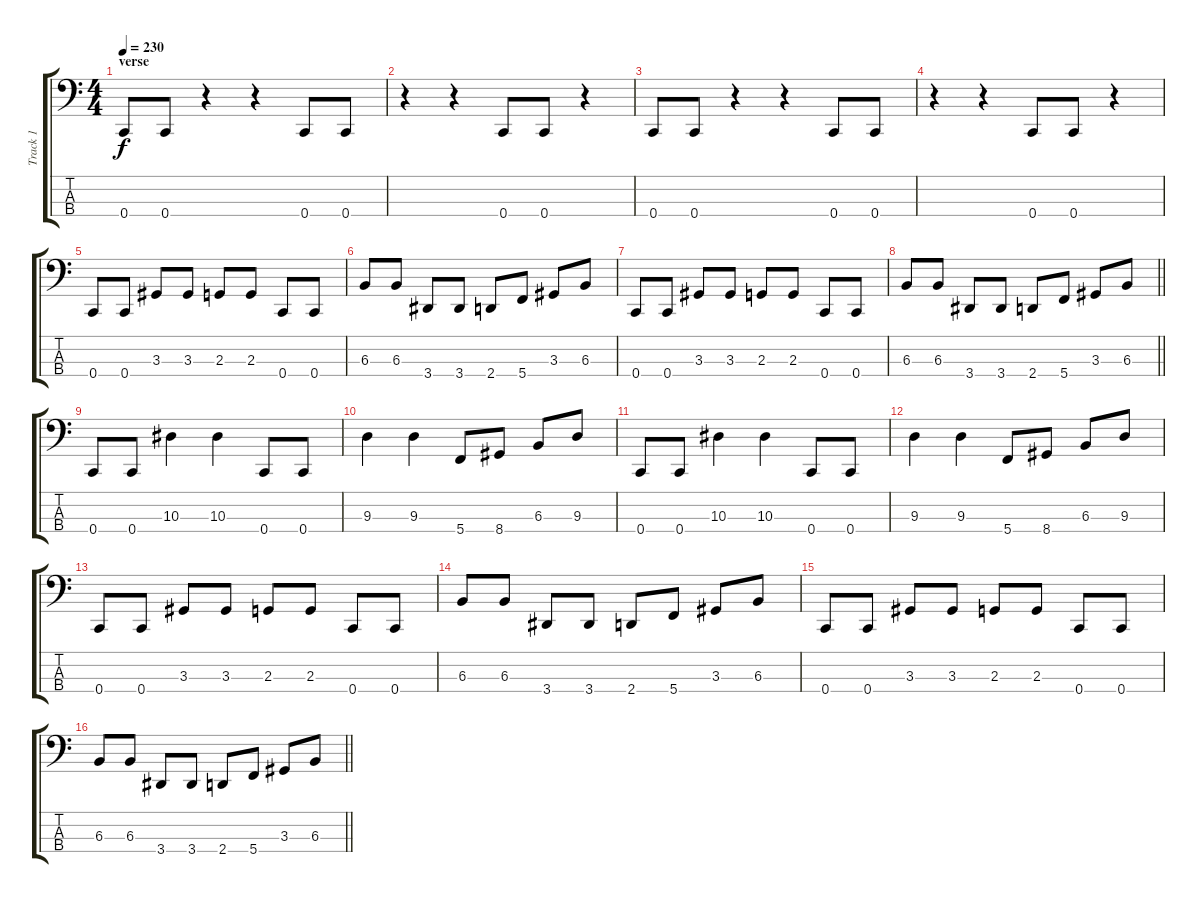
\track ("Track 1" "Track 1") {instrument electricbassfinger}
\staff {score tabs}
\tuning (Eb2 Bb1 F1 C1) {hide}
\ts (4 4)
\section ("" "verse")
\tempo 230
\clef f4
\ks c
0.4.8{dy f} 0.4.8 r.4 r.4 0.4.8 0.4.8 |
r.4 r.4 0.4.8 0.4.8 r.4 |
0.4.8 0.4.8 r.4 r.4 0.4.8 0.4.8 |
r.4 r.4 0.4.8 0.4.8 r.4 |
0.4.8 0.4.8 3.3.8 3.3.8 2.3.8 2.3.8 0.4.8 0.4.8 |
6.3.8 6.3.8 3.4.8 3.4.8 2.4.8 5.4.8 3.3.8 6.3.8 |
0.4.8 0.4.8 3.3.8 3.3.8 2.3.8 2.3.8 0.4.8 0.4.8 |
\barLineRight lightlight
6.3.8 6.3.8 3.4.8 3.4.8 2.4.8 5.4.8 3.3.8 6.3.8 |
0.4.8 0.4.8 10.3.4 10.3.4 0.4.8 0.4.8 |
9.3.4 9.3.4 5.4.8 8.4.8 6.3.8 9.3.8 |
0.4.8 0.4.8 10.3.4 10.3.4 0.4.8 0.4.8 |
9.3.4 9.3.4 5.4.8 8.4.8 6.3.8 9.3.8 |
0.4.8 0.4.8 3.3.8 3.3.8 2.3.8 2.3.8 0.4.8 0.4.8 |
6.3.8 6.3.8 3.4.8 3.4.8 2.4.8 5.4.8 3.3.8 6.3.8 |
0.4.8 0.4.8 3.3.8 3.3.8 2.3.8 2.3.8 0.4.8 0.4.8 |
\barLineRight lightlight
6.3.8 6.3.8 3.4.8 3.4.8 2.4.8 5.4.8 3.3.8 6.3.8
